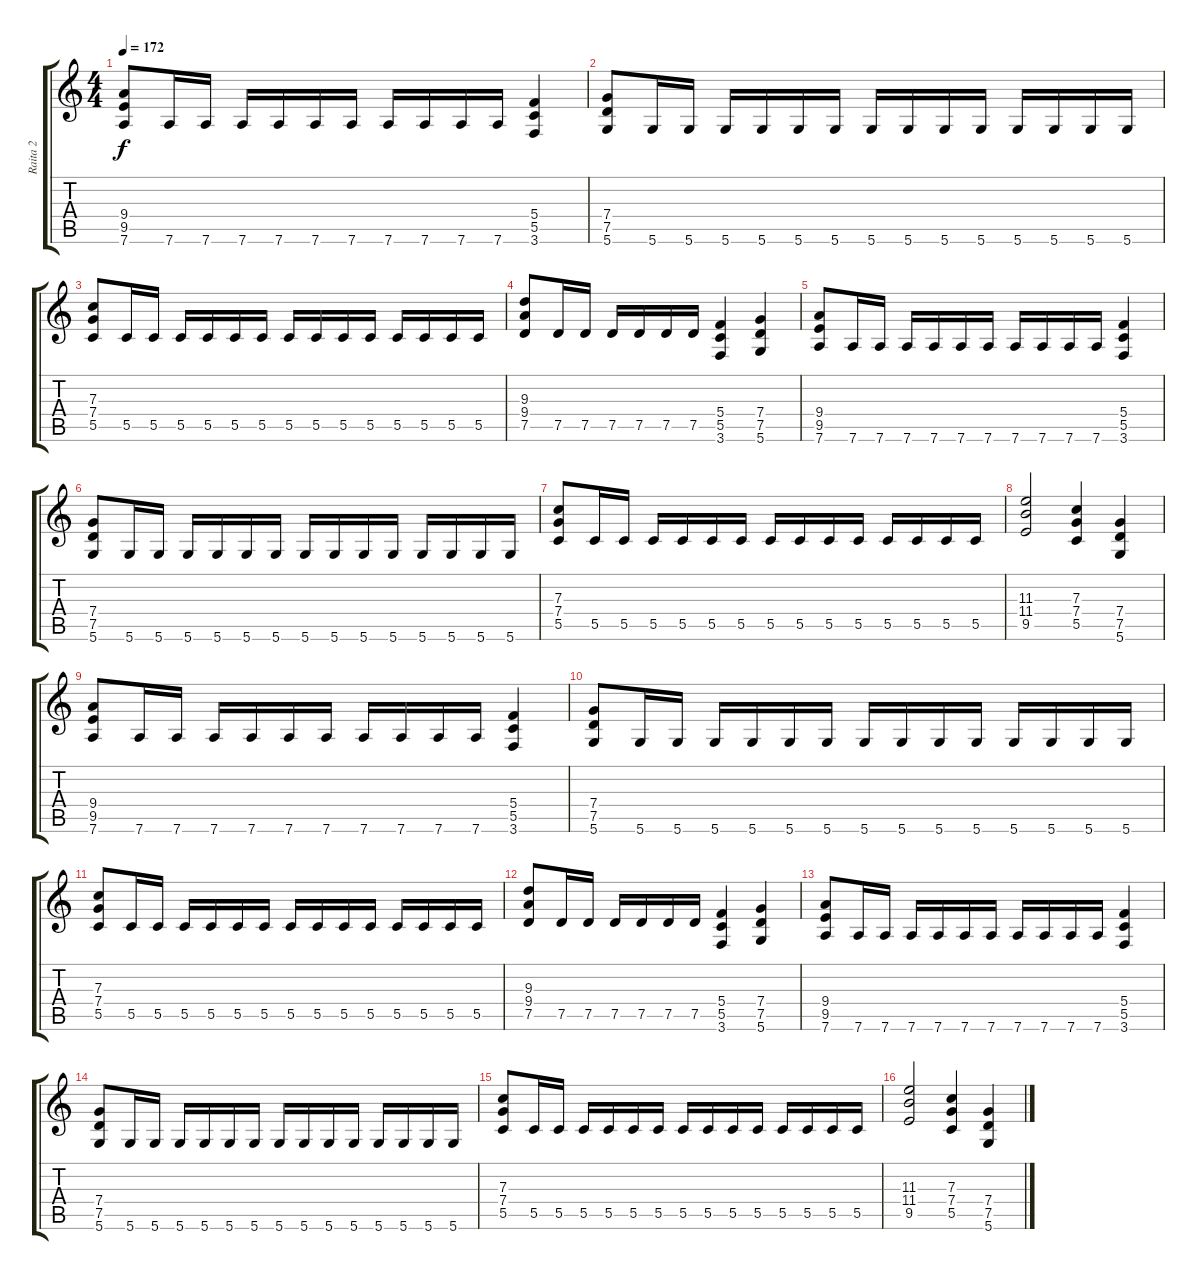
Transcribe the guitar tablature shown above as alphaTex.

\track ("Raita 2" "Raita 2") {instrument overdrivenguitar}
\staff {score tabs}
\tuning (D4 A3 F3 C3 G2 D2) {hide}
\ts (4 4)
\tempo 172
\clef g2
\ks c
(9.4 9.5 7.6).8{dy f} 7.6.16 7.6.16 7.6.16 7.6.16 7.6.16 7.6.16 7.6.16 7.6.16 7.6.16 7.6.16 (5.4 5.5 3.6).4 |
(7.4 7.5 5.6).8 5.6.16 5.6.16 5.6.16 5.6.16 5.6.16 5.6.16 5.6.16 5.6.16 5.6.16 5.6.16 5.6.16 5.6.16 5.6.16 5.6.16 |
(7.3 7.4 5.5).8 5.5.16 5.5.16 5.5.16 5.5.16 5.5.16 5.5.16 5.5.16 5.5.16 5.5.16 5.5.16 5.5.16 5.5.16 5.5.16 5.5.16 |
(9.3 9.4 7.5).8 7.5.16 7.5.16 7.5.16 7.5.16 7.5.16 7.5.16 (5.4 5.5 3.6).4 (7.4 7.5 5.6).4 |
(9.4 9.5 7.6).8 7.6.16 7.6.16 7.6.16 7.6.16 7.6.16 7.6.16 7.6.16 7.6.16 7.6.16 7.6.16 (5.4 5.5 3.6).4 |
(7.4 7.5 5.6).8 5.6.16 5.6.16 5.6.16 5.6.16 5.6.16 5.6.16 5.6.16 5.6.16 5.6.16 5.6.16 5.6.16 5.6.16 5.6.16 5.6.16 |
(7.3 7.4 5.5).8 5.5.16 5.5.16 5.5.16 5.5.16 5.5.16 5.5.16 5.5.16 5.5.16 5.5.16 5.5.16 5.5.16 5.5.16 5.5.16 5.5.16 |
(11.3 11.4 9.5).2 (7.3 7.4 5.5).4 (7.4 7.5 5.6).4 |
(9.4 9.5 7.6).8 7.6.16 7.6.16 7.6.16 7.6.16 7.6.16 7.6.16 7.6.16 7.6.16 7.6.16 7.6.16 (5.4 5.5 3.6).4 |
(7.4 7.5 5.6).8 5.6.16 5.6.16 5.6.16 5.6.16 5.6.16 5.6.16 5.6.16 5.6.16 5.6.16 5.6.16 5.6.16 5.6.16 5.6.16 5.6.16 |
(7.3 7.4 5.5).8 5.5.16 5.5.16 5.5.16 5.5.16 5.5.16 5.5.16 5.5.16 5.5.16 5.5.16 5.5.16 5.5.16 5.5.16 5.5.16 5.5.16 |
(9.3 9.4 7.5).8 7.5.16 7.5.16 7.5.16 7.5.16 7.5.16 7.5.16 (5.4 5.5 3.6).4 (7.4 7.5 5.6).4 |
(9.4 9.5 7.6).8 7.6.16 7.6.16 7.6.16 7.6.16 7.6.16 7.6.16 7.6.16 7.6.16 7.6.16 7.6.16 (5.4 5.5 3.6).4 |
(7.4 7.5 5.6).8 5.6.16 5.6.16 5.6.16 5.6.16 5.6.16 5.6.16 5.6.16 5.6.16 5.6.16 5.6.16 5.6.16 5.6.16 5.6.16 5.6.16 |
(7.3 7.4 5.5).8 5.5.16 5.5.16 5.5.16 5.5.16 5.5.16 5.5.16 5.5.16 5.5.16 5.5.16 5.5.16 5.5.16 5.5.16 5.5.16 5.5.16 |
(11.3 11.4 9.5).2 (7.3 7.4 5.5).4 (7.4 7.5 5.6).4
